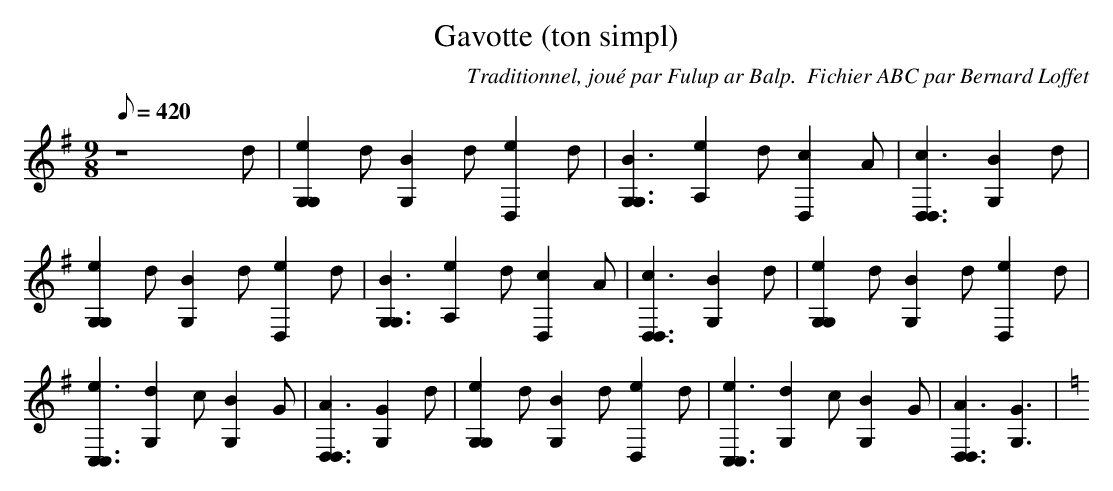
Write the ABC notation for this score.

X:1
T:Gavotte (ton simpl)
C:Traditionnel, joué par Fulup ar Balp.  Fichier ABC par Bernard Loffet
L:1/8
Q:420
M:9/8
K:G
 z8d | [e2G,2G,2]d [B2G,2]d [e2D,2]d | [B3G,3G,3] [e2A,2]d [c2D,2]A | [c3D,3D,3] [B2G,2]d | \
 [e2G,2G,2]d [B2G,2]d [e2D,2]d | [B3G,3G,3] [e2A,2]d [c2D,2]A | [c3D,3D,3] [B2G,2]d | \
 [e2G,2G,2]d [B2G,2]d [e2D,2]d | [e3C,3C,3] [d2G,2]c [B2G,2]G | [A3D,3D,3] [G2G,2]d | \
 [e2G,2G,2]d [B2G,2]d [e2D,2]d | [e3C,3C,3] [d2G,2]c [B2G,2]G | [A3D,3D,3] [G3G,3] | \
K:C
